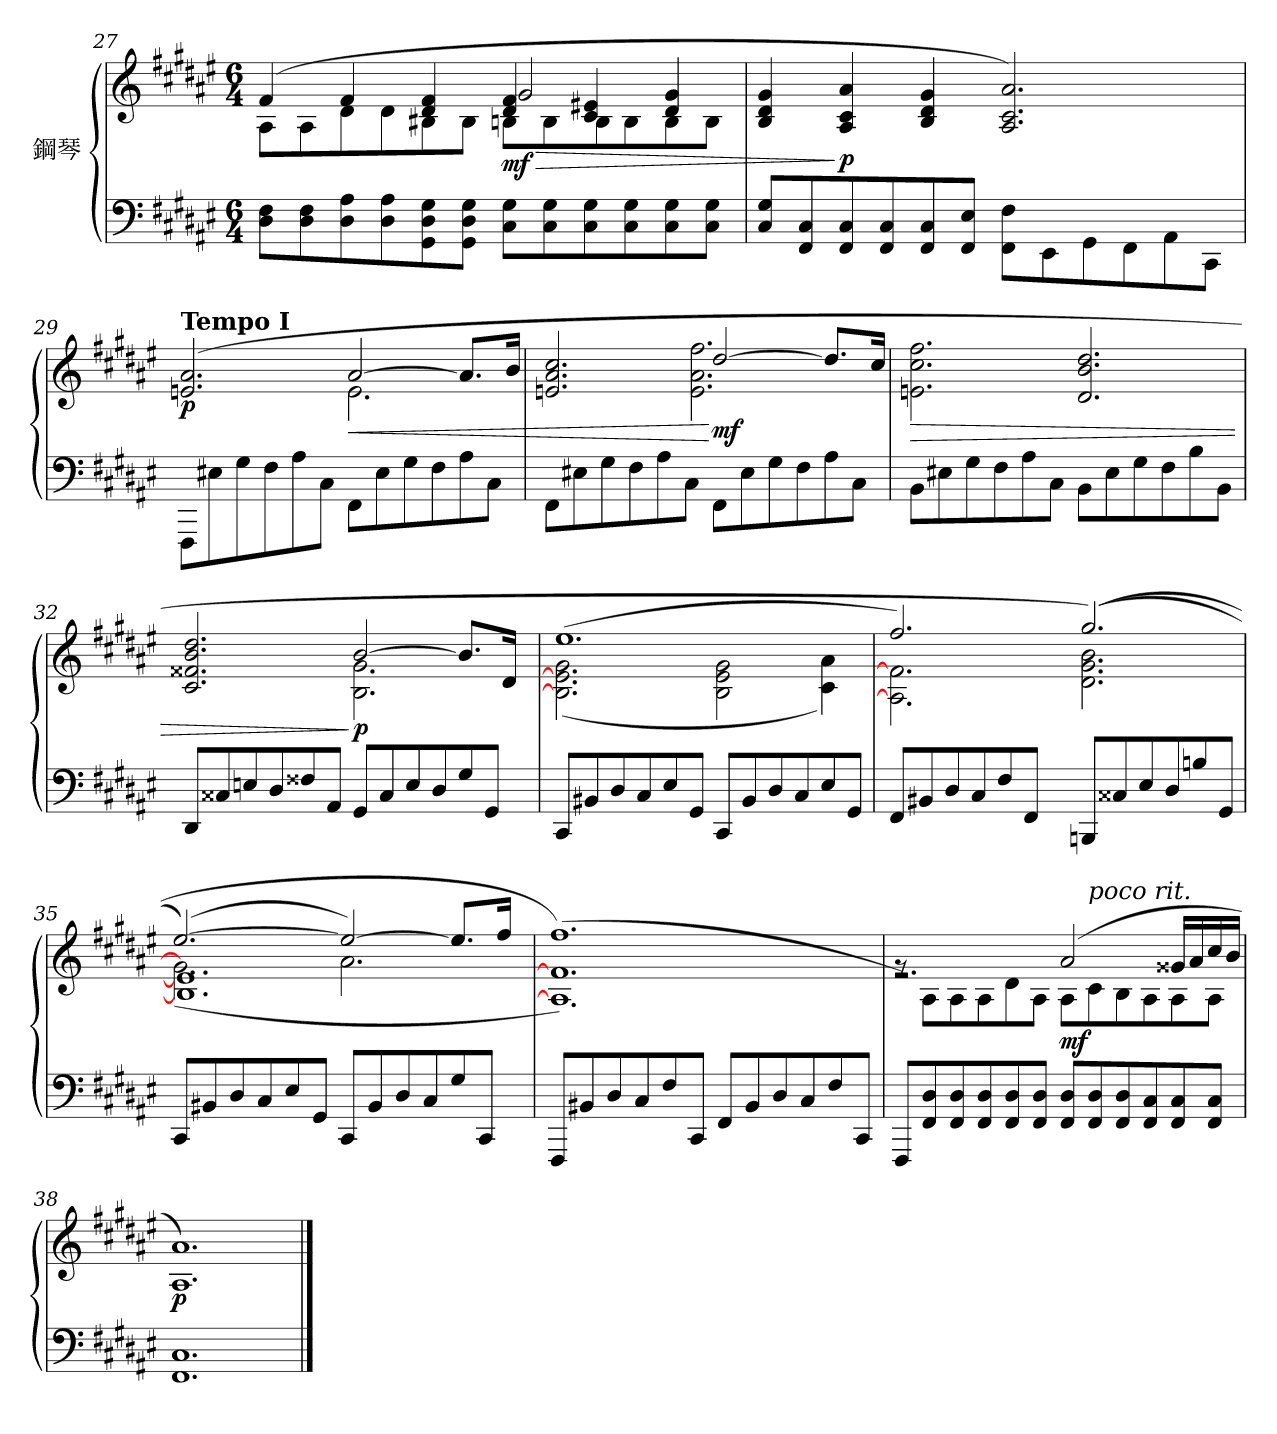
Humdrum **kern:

**kern	**kern	**dynam
*part1	*part1	*part1
*staff2	*staff1	*staff1/2
*I"鋼琴	*	*
!!LO:LB:g=z
*clefF4	*clefG2	*
*k[f#c#g#d#a#e#]	*k[f#c#g#d#a#e#]	*
*M6/4	*M6/4	*
=27	=27	=27
*	*^	*
*	*	*^	*
8D#\ 8F#\L	(>4f#/	8A#\L	2.ryy	.
8D#\ 8F#\	.	8A#\	.	.
8D#\ 8A#\	4f#/	8d#\	.	.
8D#\ 8A#\	.	8d#\	.	.
8GG#\ 8D#\ 8G#\	4d#/ 4f#/	8B#X\	.	.
8GG#\ 8D#\ 8G#\J	.	8B#\J	.	.
!	!	!	!	!LO:HP:b
!	!	!	!	!LO:DY:n=1:b
8C#\ 8G#\L	4d#/ 4f#/	8Bn\L	2g#/	> mf
8C#\ 8G#\	.	8B\	.	.
8C#\ 8G#\	4c#/ 4e#X/	8B\	.	.
8C#\ 8G#\	.	8B\	.	.
8C#\ 8G#\	4d#/ 4g#/	8B\	4ryy	.
8C#\ 8G#\J	.	8B\J	.	.
*	*v	*v	*v	*
=28	=28	=28
8C#/ 8G#/L	4B/ 4d#/ 4g#/	.
8FF#/ 8C#/	.	.
!	!	!LO:DY:n=1:b
8FF#/ 8C#/	4A#/ 4c#/ 4a#/	] p
8FF#/ 8C#/	.	.
8FF#/ 8C#/	4B/ 4d#/ 4g#/	.
8FF#/ 8E#/J	.	.
8FF#\ 8F#\L	2.A#/ 2.c#/ 2.a#/)	.
8EE#\	.	.
8GG#\	.	.
8FF#\	.	.
8AA#\	.	.
8CC#\J	.	.
=29	=29	=29
*	*^	*
!	!LO:TX:a:B:t=Tempo I	!	!
!	!	!	!LO:DY:b
8FFF#\L	(>2.en/ 2.a#/	2.ryy	p
8E#X\	.	.	.
8G#\	.	.	.
8F#\	.	.	.
8A#\	.	.	.
8C#\J	.	.	.
!	!	!	!LO:HP:b
8FF#\L	[2a#/	2.e\	<
8E#\	.	.	.
8G#\	.	.	.
8F#\	.	.	.
8A#\	8.a#/L]	.	.
8C#\J	.	.	.
.	16b/Jk	.	.
!!LO:LB:g=z	!!
=30	=30	=30	=30
8FF#\L	2.en/ 2.a#/ 2.cc#/	2.ryy	.
8E#X\	.	.	.
8G#\	.	.	.
8F#\	.	.	.
8A#\	.	.	.
8C#\J	.	.	.
!	!	!	!LO:DY:n=1:b
8FF#\L	[2dd#/	2.e\ 2.a#\ 2.ff#\	[ mf
8E#\	.	.	.
8G#\	.	.	.
8F#\	.	.	.
8A#\	8.dd#/L]	.	.
8C#\J	.	.	.
.	16cc#/Jk	.	.
*	*v	*v	*
=31	=31	=31
!	!	!LO:HP:b
8BB\L	2.en\ 2.cc#\ 2.ff#\	>
8E#X\	.	.
8G#\	.	.
8F#\	.	.
8A#\	.	.
8C#\J	.	.
8BB\L	2.d#/ 2.b/ 2.dd#/	.
8E#\	.	.
8G#\	.	.
8F#\	.	.
8B\	.	.
8BB\J	.	.
=32	=32	=32
*	*^	*
8DD#/L	2.c#/ 2.f##X/ 2.b/ 2.dd#/	2.ryy	.
8C##X/	.	.	.
8En/	.	.	.
8D#/	.	.	.
8F##X/	.	.	.
8AA#/J	.	.	.
!	!	!	!LO:DY:n=1:b
8GG#/L	[2b/	2.B\ 2.g#\	] p
8C##/	.	.	.
8E/	.	.	.
8D#/	.	.	.
8G#/	8.b/L]	.	.
8GG#/J	.	.	.
.	16d#/Jk	.	.
.	[8qByy [8qe#yy	.	.
!!LO:LB:g=z	!!
=33	=33	=33	=33
8CC#/L	(<1.ee#	(>2.B\] 2.e#\] 2.g#\	.
8BB#X/	.	.	.
8D#/	.	.	.
8C#/	.	.	.
8E#/	.	.	.
8GG#/J	.	.	.
8CC#/L	.	2B\ 2e#\ 2g#\	.
8BB#/	.	.	.
8D#/	.	.	.
8C#/	.	.	.
8E#/	.	4c#\ 4a#\)	.
8GG#/J	.	.	.
.	.	[8qA#yy [8qf#yy	.
=34	=34	=34	=34
8FF#/L	(<2.ff#/)	2.A#\] 2.f#\])	.
8BB#X/	.	.	.
8D#/	.	.	.
8C#/	.	.	.
8F#/	.	.	.
8FF#/J	.	.	.
.	.	[8qd#yy [8qg#yy	.
8BBBn/L	(<(>2.gg#/)	2.d#\] 2.g#\] 2.b\	.
8C##X/	.	.	.
8E#/	.	.	.
8D#/	.	.	.
8Bn/	.	.	.
8GG#/J	.	.	.
.	.	[8qByy [8qe#yy [8qg#yy	.
=35	=35	=35	=35
*	*	*^	*
8CC#/L	(<[2.ee#/)	(>2.g#\]	1.Bn] 1.e#]	.
8BB#X/	.	.	.	.
8D#/	.	.	.	.
8C#/	.	.	.	.
8E#/	.	.	.	.
8GG#/J	.	.	.	.
8CC#/L	2ee#/_)	2.a#\	.	.
8BB#/	.	.	.	.
8D#/	.	.	.	.
8C#/	.	.	.	.
8G#/	8.ee#/L]	.	.	.
8CC#/J	.	.	.	.
.	16ff#/Jk	.	.	.
*	*v	*v	*v	*
.	[8qA#yy [8qf#yy	.
!!LO:LB:g=z
=36	=36	=36
*	*^	*
8FFF#/L	(<1.ff#)	1.A#] 1.f#])	.
8BB#X/	.	.	.
8D#/	.	.	.
8C#/	.	.	.
8F#/	.	.	.
8CC#/J	.	.	.
8FF#/L	.	.	.
8BB#/	.	.	.
8D#/	.	.	.
8C#/	.	.	.
8F#/	.	.	.
8CC#/J	.	.	.
=37	=37	=37	=37
8FFF#/L	2.re)	8rg	.
8FF#/ 8D#/	.	8A#\L	.
8FF#/ 8D#/	.	8A#\	.
8FF#/ 8D#/	.	8A#\	.
8FF#/ 8D#/	.	8d#\	.
8FF#/ 8D#/J	.	8A#\J	.
*	*MM60	*	*
!	!	!	!LO:DY:b
8FF#/ 8D#/L	(>2a#/	8A#\L	mf
*	*MM57	*	*
!	!	!LO:TX:a:i:t=poco rit.	!
8FF#/ 8D#/	.	8c#\	.
*	*MM54	*	*
8FF#/ 8D#/	.	8B\	.
*	*MM51	*	*
8FF#/ 8C#/	.	8A#\	.
*	*MM48	*	*
8FF#/ 8C#/	16g##X/LL	8A#\	.
*	*MM42	*	*
.	16a#/	.	.
*	*MM36	*	*
8FF#/ 8C#/J	16cc#/	8A#\J	.
*	*MM30	*	*
.	16b/JJ	.	.
*	*v	*v	*
=38	=38	=38
*	*MM60	*
!	!	!LO:DY:b
1.FF# 1.C#	1.A# 1.a#)	p
==	==	==
*-	*-	*-
